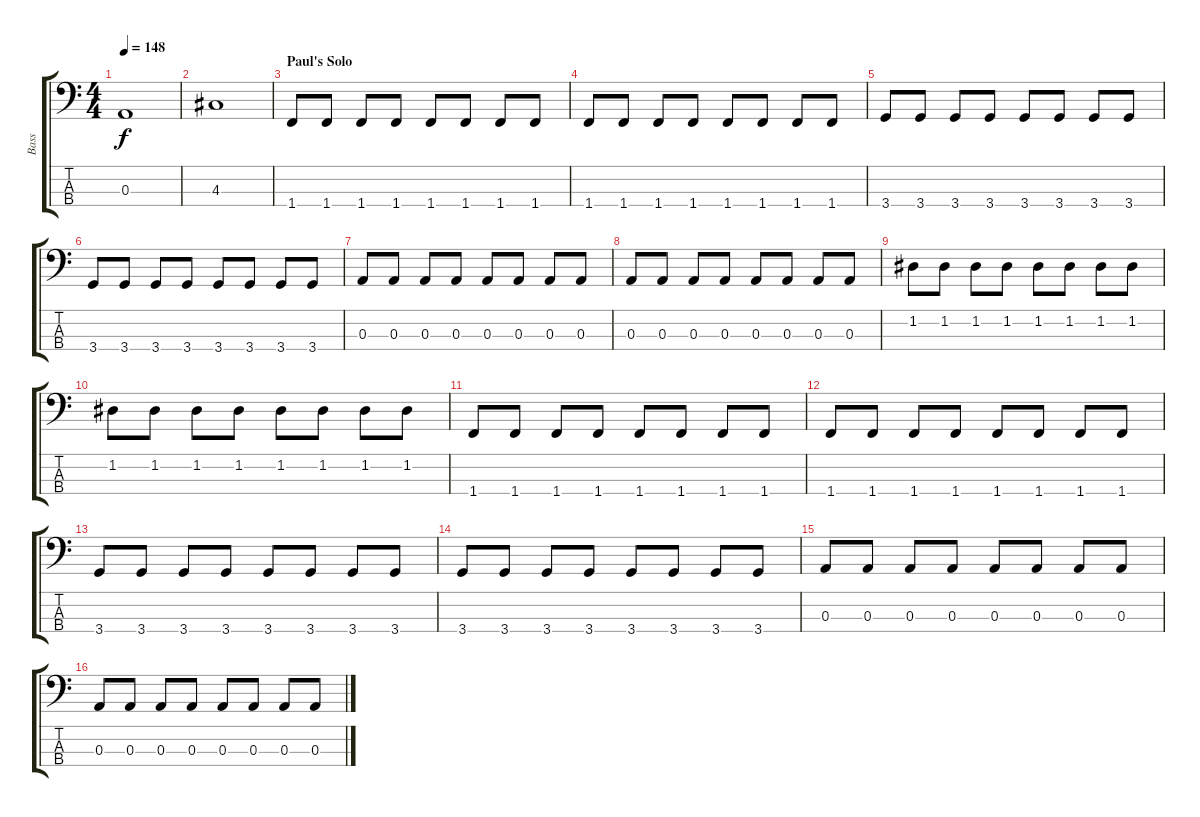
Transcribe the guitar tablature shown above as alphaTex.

\track ("Bass" "Bass") {instrument electricbasspick}
\staff {score tabs}
\tuning (G2 D2 A1 E1) {hide}
\ts (4 4)
\tempo 148
\clef f4
\ks c
0.3.1{dy f} |
4.3.1 |
\section ("" "Paul's Solo")
1.4.8 1.4.8 1.4.8 1.4.8 1.4.8 1.4.8 1.4.8 1.4.8 |
1.4.8 1.4.8 1.4.8 1.4.8 1.4.8 1.4.8 1.4.8 1.4.8 |
3.4.8 3.4.8 3.4.8 3.4.8 3.4.8 3.4.8 3.4.8 3.4.8 |
3.4.8 3.4.8 3.4.8 3.4.8 3.4.8 3.4.8 3.4.8 3.4.8 |
0.3.8 0.3.8 0.3.8 0.3.8 0.3.8 0.3.8 0.3.8 0.3.8 |
0.3.8 0.3.8 0.3.8 0.3.8 0.3.8 0.3.8 0.3.8 0.3.8 |
1.2.8 1.2.8 1.2.8 1.2.8 1.2.8 1.2.8 1.2.8 1.2.8 |
1.2.8 1.2.8 1.2.8 1.2.8 1.2.8 1.2.8 1.2.8 1.2.8 |
1.4.8 1.4.8 1.4.8 1.4.8 1.4.8 1.4.8 1.4.8 1.4.8 |
1.4.8 1.4.8 1.4.8 1.4.8 1.4.8 1.4.8 1.4.8 1.4.8 |
3.4.8 3.4.8 3.4.8 3.4.8 3.4.8 3.4.8 3.4.8 3.4.8 |
3.4.8 3.4.8 3.4.8 3.4.8 3.4.8 3.4.8 3.4.8 3.4.8 |
0.3.8 0.3.8 0.3.8 0.3.8 0.3.8 0.3.8 0.3.8 0.3.8 |
0.3.8 0.3.8 0.3.8 0.3.8 0.3.8 0.3.8 0.3.8 0.3.8
